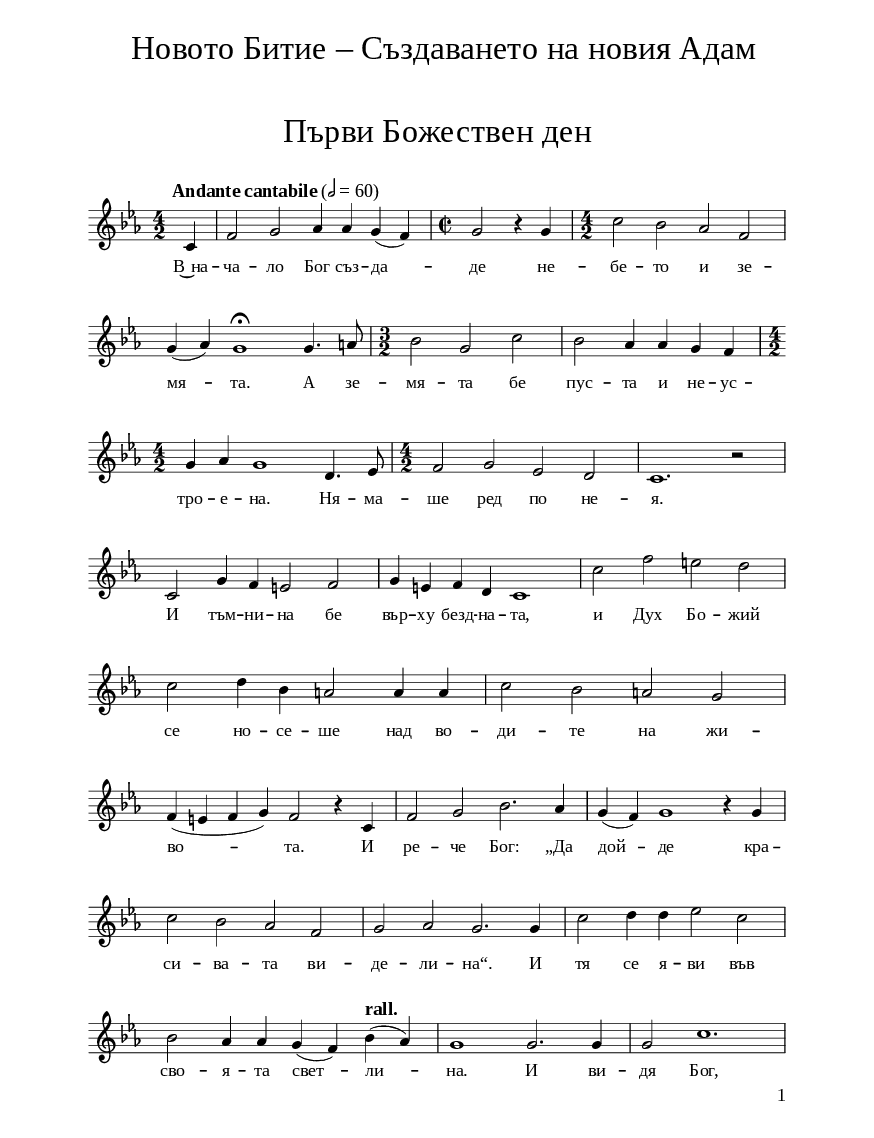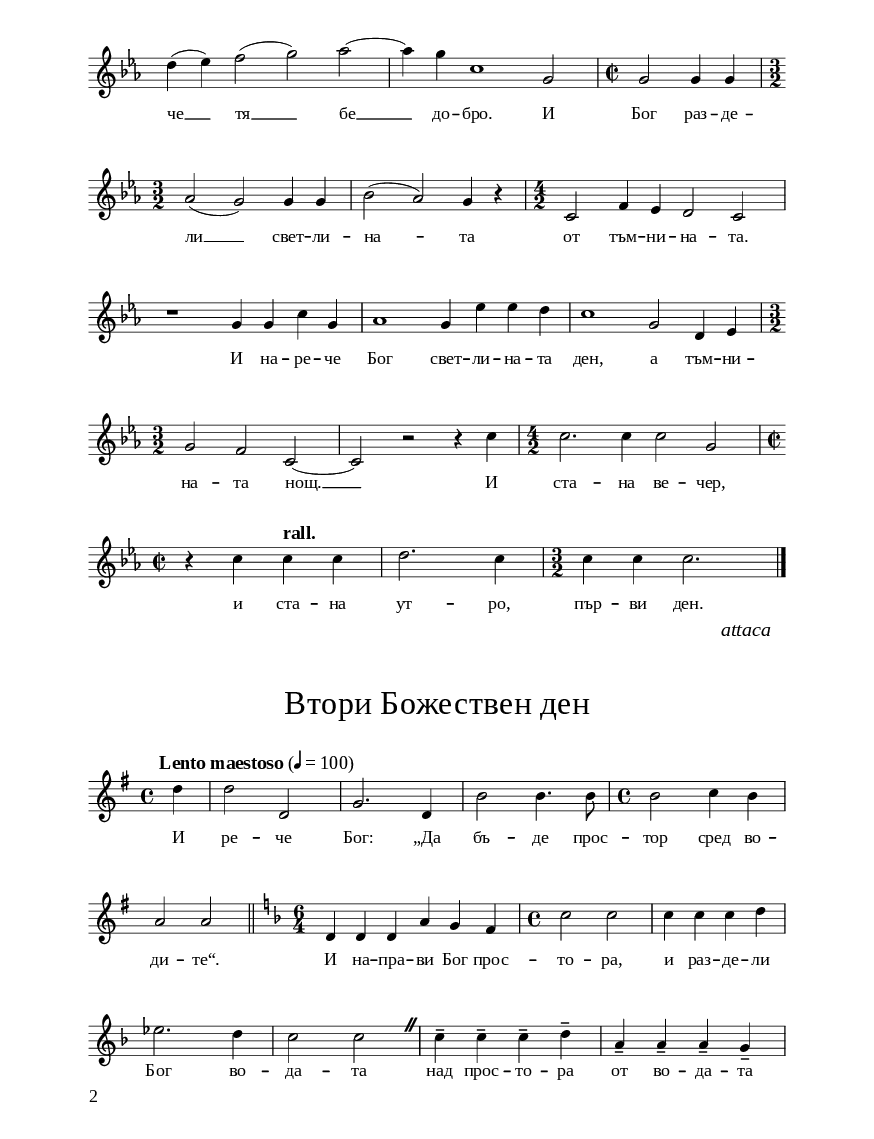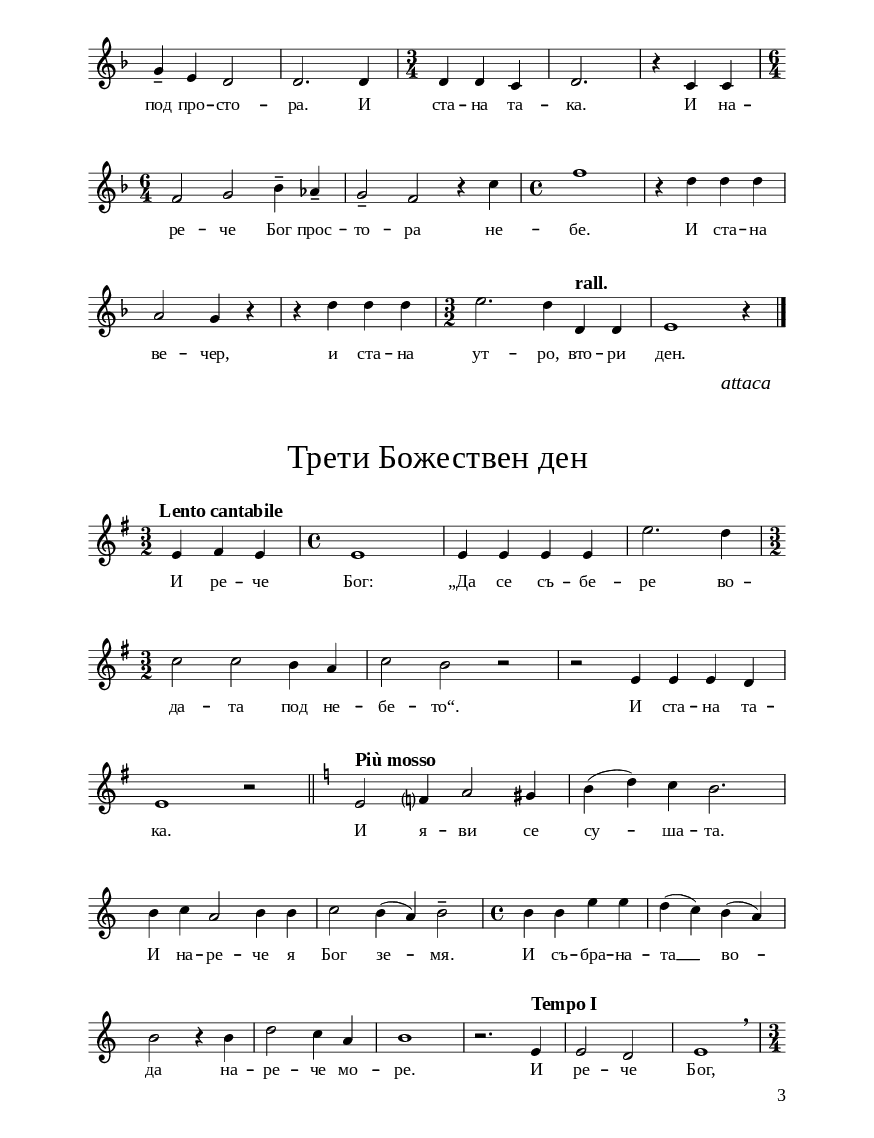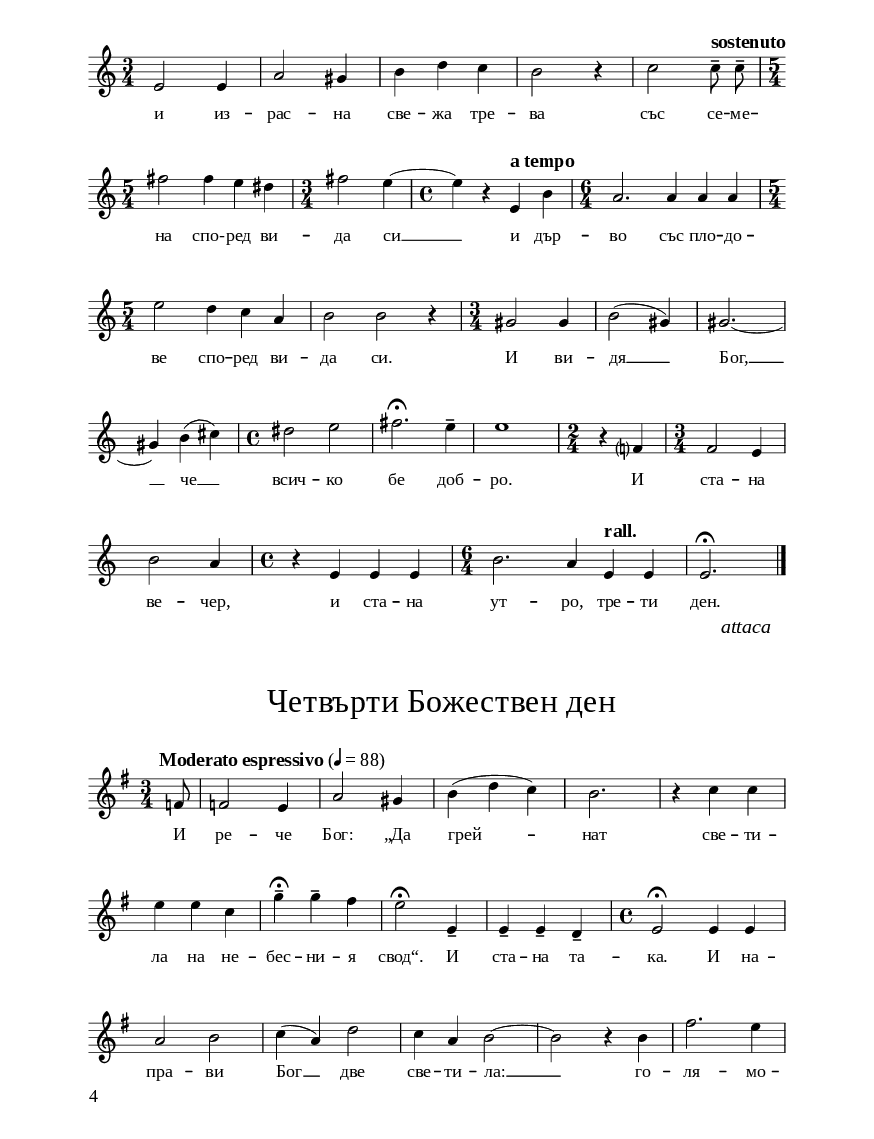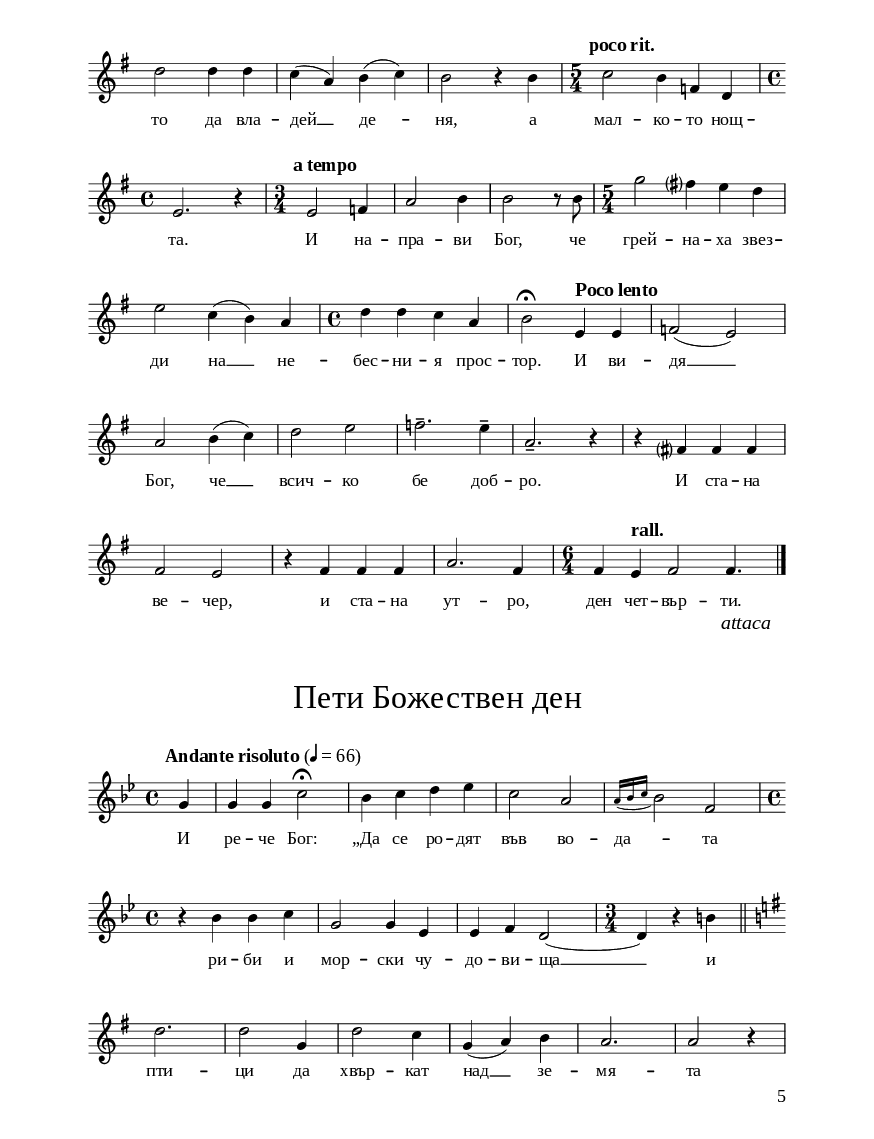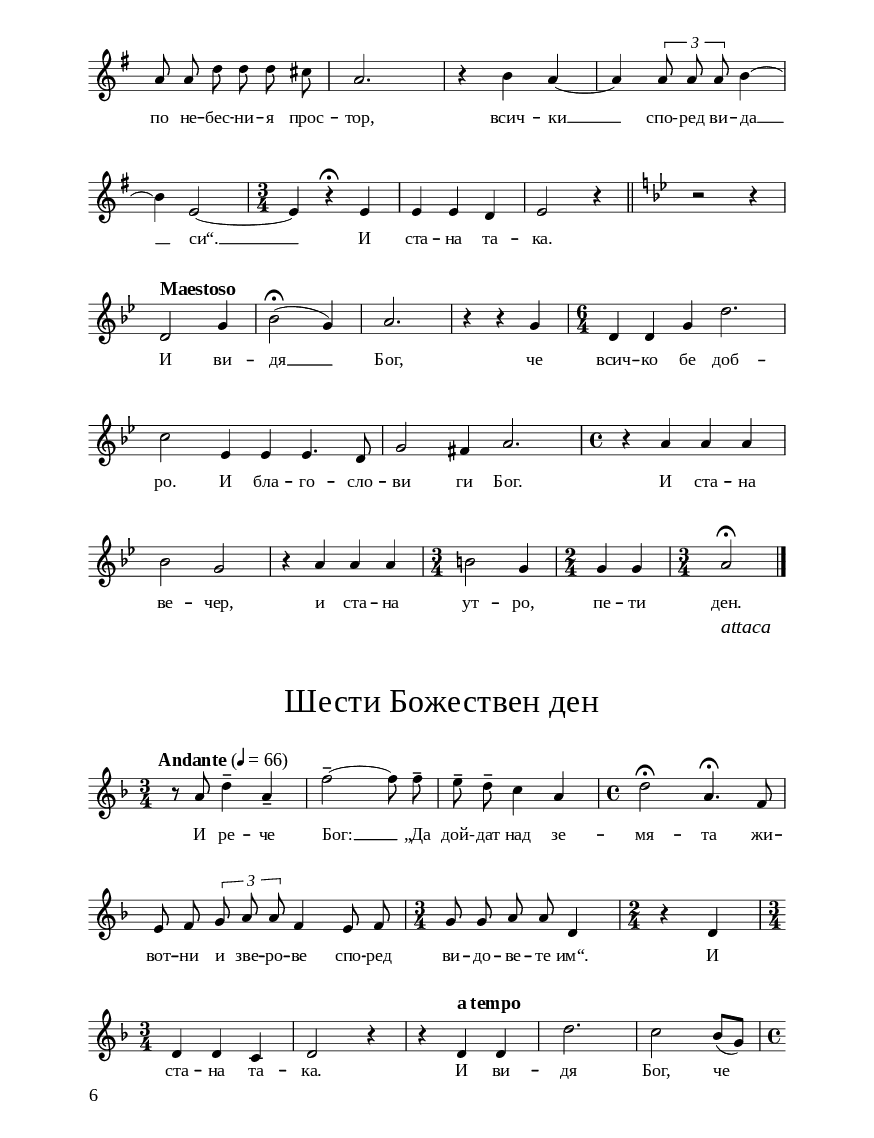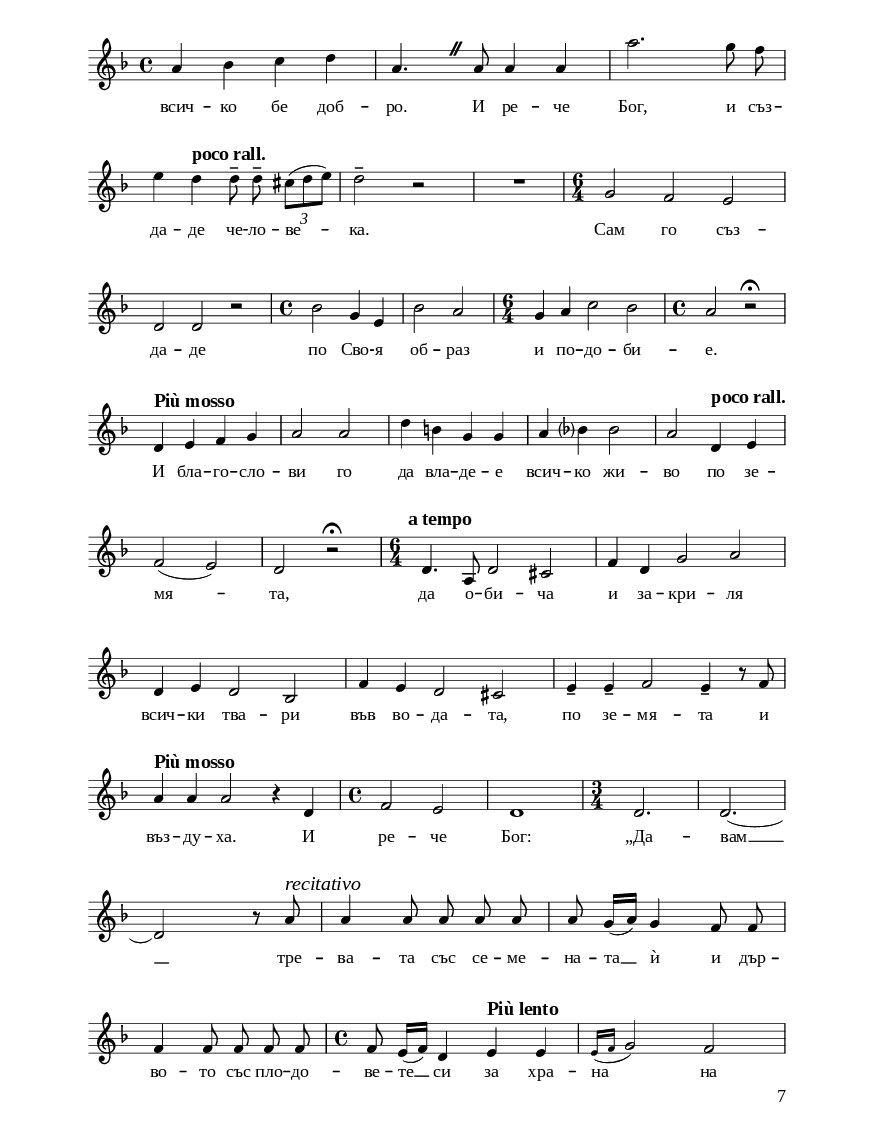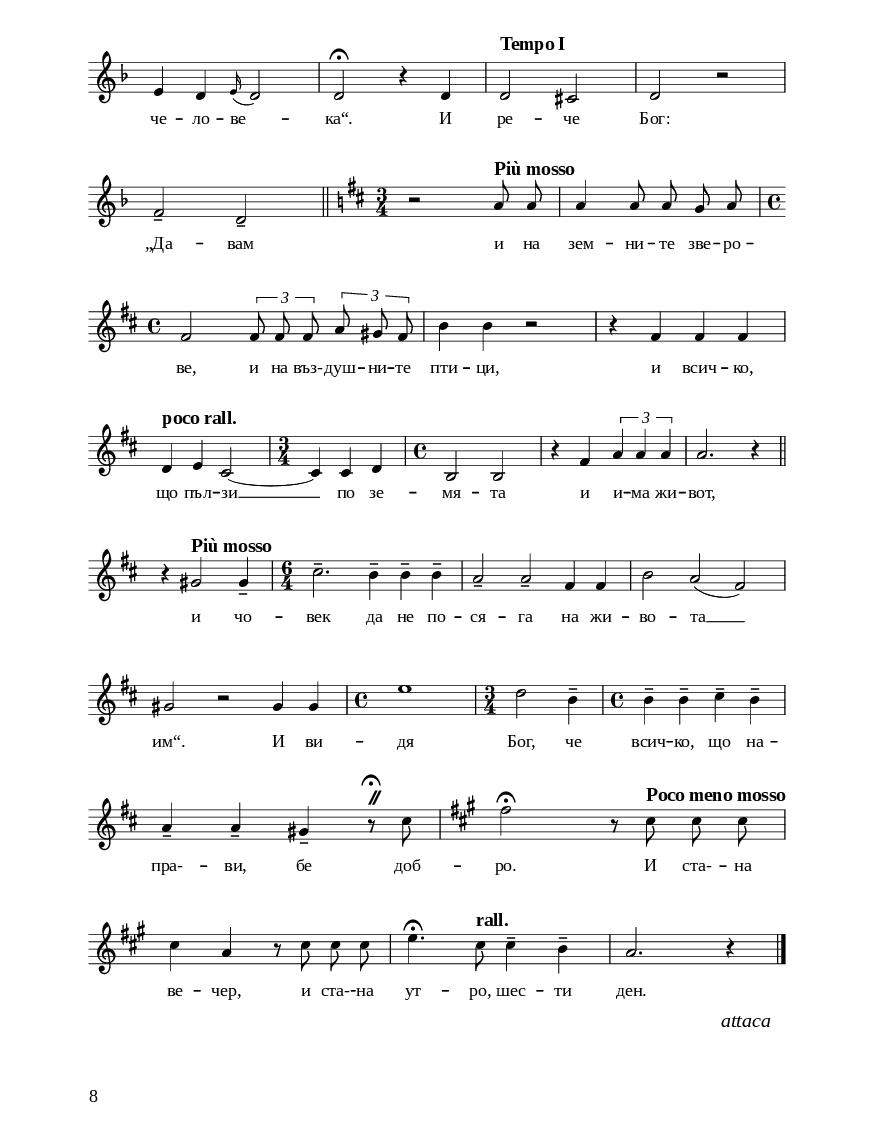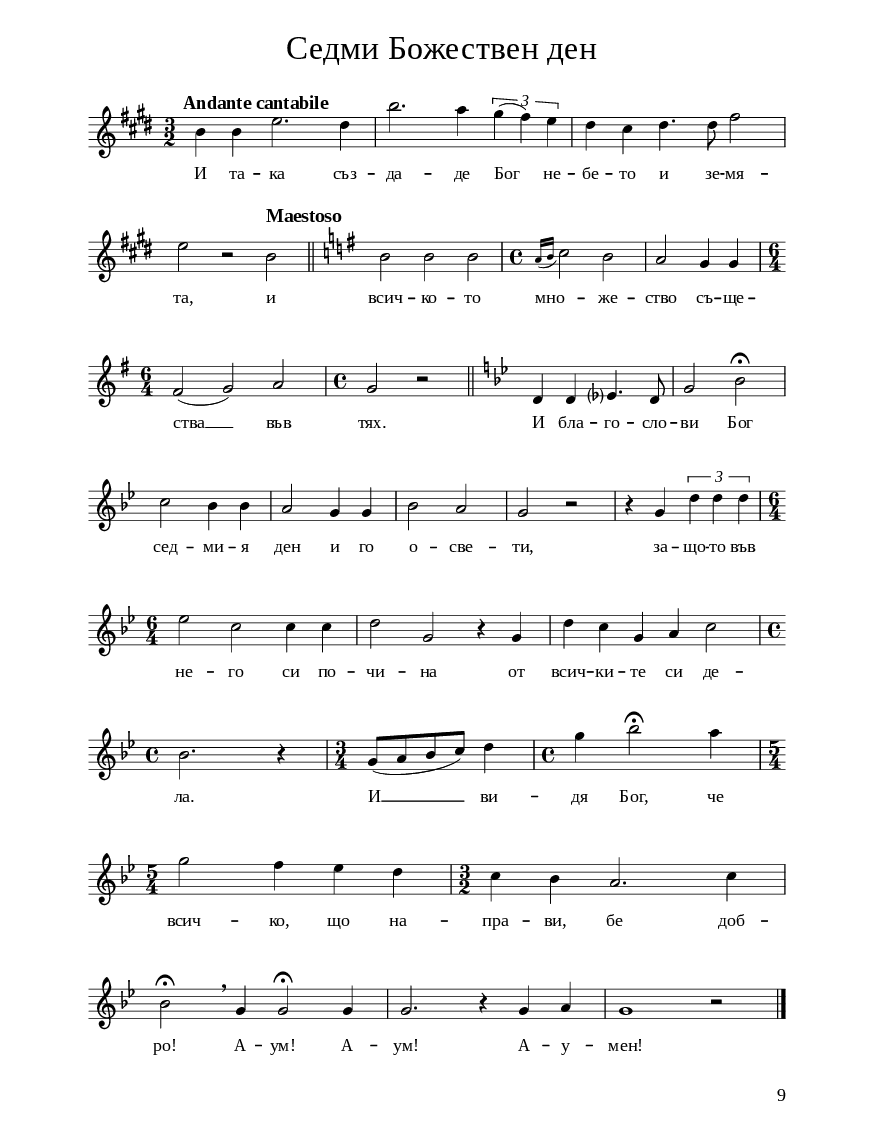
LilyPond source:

\version "2.24.3"

% include paper part and global functions
\include "include/globals.ily"

\bookpart {
  \label #'ref191
  \tocItem \markup "Новото Битие"
  \label #'ref191_1
  \tocItem \markup "     Първи Божествен ден"
  \include "include/bookpart-paper.ily"
  \markup \center-column \normal-text \fontsize #6.5 {
    \center-align
    \line { "     Новото Битие – Създаването на новия Адам" }
    \center-align

    \vspace #-0.1
    \center-align

    \vspace #-0.1
    \center-align
    \hspace #5.1

    \center-align
    \line \fontsize #-3 { " " }
  }
  \score {
    \include "include/score-layout.ily"

    \new Voice \absolute {
      \clef treble
      \key c \minor
      \time 4/2
      \tempoFunc "Andante cantabile" 2 "60"
      \autoBeamOff
      \partial 4
      c'4 | f'2 g'2
      as'4 as'4 g'4 ( f'4 ) | \time 2/2 g'2 r4 g'4 | % 3
      \time 4/2 c''2 bes'2 as'2 f'2 \break | % 4
      g'4 ( as'4 ) g'1 \fermata g'4. a'8 | % 5
      \time 3/2  bes'2 g'2 c''2 | % 6
      bes'2 as'4 as'4 g'4 f'4 \break | % 7
      \time 4/2  g'4 as'4 g'1 d'4. es'8 | % 8
      \time 4/2  f'2 g'2 es'2 d'2 | % 9
      c'1. r2 \break |
      c'2 g'4 f'4 e'2 f'2 | % 11
      g'4 e'4 f'4 d'4 c'1 | % 12
      c''2 f''2 e''2 d''2 \break | % 13
      c''2 d''4 bes'4 a'2 a'4 a'4 | % 14
      c''2 bes'2 a'2 g'2 \break | % 15
      f'4 ( e'4 f'4 g'4 ) f'2 r4 c'4 | % 16
      f'2 g'2 bes'2. as'4 | % 17
      g'4 ( f'4 ) g'1 r4 g'4 \break | % 18
      c''2 bes'2 as'2 f'2 | % 19
      g'2 as'2 g'2. g'4 |
      c''2 d''4 d''4 es''2 c''2 \break | % 21
      bes'2 as'4 as'4 g'4 ( f'4 )  \tempo "rall." bes'4( as'4 )
      | % 22
      g'1 g'2. g'4 | % 23
      g'2 c''1.  | % 24
      d''4 ( es''4 ) f''2 ( g''2 ) as''2 ~ | % 25
      as''4 g''4 c''1 g'2 | % 26
      \time 2/2  g'2 g'4 g'4 \break | % 27
      \time 3/2  as'2 ( g'2 ) g'4 g'4 | % 28
      bes'2 ( as'2 ) g'4 r4 | % 29
      \time 4/2  c'2 f'4 es'4 d'2 c'2 \break |
      r1 g'4 g'4 c''4 g'4 | % 31
      as'1 g'4 es''4 es''4 d''4 | % 32
      c''1 g'2 d'4 es'4 \break | % 33
      \time 3/2  g'2 f'2 c'2 ~ | % 34
      c'2 r2 r4 c''4 | % 35
      \time 4/2  c''2. c''4 c''2 g'2 \break | % 36
      \time 2/2  r4 c''4 \tempo "rall."  c''4c''4 | % 37
      d''2. c''4 | % 38
      \time 3/2 c''4 c''4 c''2. \bar "|."
    }

    \addlyrics {
      В~на -- ча --
      ло Бог съз -- да -- де не -- бе -- то и зе --
      мя -- та. А зе -- мя -- та бе пус -- та и не
      -- ус -- тро -- е -- на. Ня -- ма -- ше ред по
      не -- я. И тъм -- ни -- на бе вър -- ху безд --
      на -- та, и Дух Бо -- жий се но -- се -- ше
      над во -- ди -- те на жи -- во -- та. И ре --
      че Бог: „Да дой -- де кра -- си -- ва -- та ви
      -- де -- ли -- на“. И тя се я -- ви във сво --
      я -- та свет -- ли -- на. И ви -- дя Бог, че __
      тя __ бе __ до -- бро. И Бог раз -- де -- ли __ свет --
      ли -- на -- та от тъм -- ни -- на -- та. И на --
      ре -- че Бог свет -- ли -- на -- та ден, а тъм
      -- ни -- на -- та нощ. __ И ста -- на ве -- чер, и
      ста -- на ут -- ро, пър -- ви ден.}

      \header {
        title = \titleFunc "Първи Божествен ден" "Părvi Božestven den"
      }

      \midi{}

    } % score

    \markup \raise #4.5 \override #'(baseline-skip . 2) {
      \column {
        \fill-line \huge \italic { "" "" \concat {"attaca" "   " }}
      }
    }

    \label #'ref192
    \tocItem \markup "     Втори Божествен ден"
    \include "include/bookpart-paper.ily"
    \score {
      \include "include/score-layout.ily"

      \new Voice \absolute {
        \clef treble
        \key g \major
        \time 4/4
        \tempoFunc "Lento maestoso" 4 "100"
        \autoBeamOff
        \partial 4  d''4 | % 2
        d''2 d'2 | % 3
        g'2. d'4 | % 4
        b'2 b'4. b'8 | % 5
        \time 4/4 b'2 c''4 b'4 \break | % 6
        a'2 a'2 \bar "||"
        | % 7
        \time 6/4  | % 7
        \key d \minor
        d'4 d'4 d'4 a'4 g'4
        f'4 | % 8
        \time 4/4  | % 8
        c''2 c''2 | % 9
        c''4 c''4 c''4 d''4 \break|
        es''2. d''4  | % 11
        c''2 c''2 \caesura | % 12
        c''4 -- c''4 -- c''4 -- d''4
        -- | % 13
        a'4 -- a'4 -- a'4 -- g'4 -- \break | % 14
        g'4 -- e'4 d'2 | % 15
        d'2. d'4  | % 16
        \time 3/4  | % 16
        d'4 d'4 c'4 | % 17
        d'2. | % 18
        r4 c'4 c'4 | % 19
        \time 6/4  | % 19
        f'2 g'2 bes'4 -- as'4 -- |

        g'2 -- f'2 r4 c''4 | % 21
        \time 4/4  | % 21
        f''1  | % 22
        r4 d''4 d''4 d''4 \break | % 23
        a'2 g'4 r4 | % 24
        r4 d''4 d''4 d''4 | % 25
        \time 3/2  | % 25
        e''2. d''4 \tempo "rall." d'4
        d'4 | % 26
        e'1 r4 \bar "|."
      }

      \addlyrics {
        И
        ре -- че Бог: „Да бъ -- де прос --
        тор сред во -- ди -- те“. И на --
        пра -- ви Бог прос -- то -- ра, и
        раз -- де -- ли Бог во -- да -- та
        над прос -- то -- ра от во -- да --
        та под про -- сто -- ра. И ста --
        на та -- ка. И на -- ре -- че Бог
        прос -- то -- ра не -- бе. И ста --
        на ве -- чер, и ста -- на ут -- ро,
        вто -- ри ден.}

        \header {
          title = \titleFunc "Втори Божествен ден" "Vtori Božestven den"
        }

        \midi{}

      } % score

      \markup \raise #4.5 \override #'(baseline-skip . 2) {
        \column {
          \fill-line \huge \italic { "" "" \concat {"attaca" "   " }}
        }
      }

      \label #'ref193
      \tocItem \markup "     Трети Божествен ден"
      \include "include/bookpart-paper.ily"
      \score {
        \include "include/score-layout.ily"

        \new Voice \absolute {
          \clef treble
          \key e \minor
          \time 3/2
          \tempo "Lento cantabile"
          \autoBeamOff
          \partial 2.
          e'4  fis'4
          e'4 | % 2
          \time 4/4  | % 2
          e'1 | % 3
          e'4  e'4  e'4  e'4 | % 4
          e''2. d''4 \break  | % 5
          \time 3/2   | % 5
          c''2 c''2 b'4  a'4 | % 6
          c''2 b'2 r2 | % 7
          r2  e'4  e'4  e'4  d'4 \break | % 8
          e'1 r2 \bar "||"
          \key a \minor | % 9
          \tempo "Più mosso"e'2 f'?4  a'2
          gis'4 |
          b'4 ( d''4 ) c''4 b'2. \break | % 11
          b'4 c''4  a'2 b'4 b'4
          | % 12
          c''2 b'4 (  a'4 ) b'2 -- | % 13
          \time 4/4  | % 13
          b'4 b'4 e''4 e''4 | % 14
          d''4 ( c''4 ) b'4 (  a'4 )
          \break | % 15
          b'2 r4 b'4 | % 16
          d''2 c''4  a'4 | % 17
          b'1 | % 18
          r2.  \tempo "Tempo I" e'4 | % 19
          e'2  d'2 |
          e'1 \breathe  \break | % 21
          \time 3/4  | % 21
          e'2  e'4  | % 22
          a'2  gis'4 | % 23
          b'4 d''4 c''4 | % 24
          b'2 r4 | % 25
          c''2 \tempo"sostenuto" c''8 --
          c''8 -- \break | % 26
          \time 5/4  | % 26
          fis''2 fis''4 e''4 dis''4 | % 27
          \time 3/4  | % 27
          fis''2 e''4 ~ | % 28
          \time 4/4  | % 28
          e''4 r4  \tempo"a tempo"e'4
          b'4 | % 29
          \time 6/4  | % 29
          a'2.  a'4  a'4  a'4 \break |
          \time 5/4  |
          e''2 d''4 c''4  a'4  | % 31
          b'2 b'2 r4 | % 32
          \time 3/4  | % 32
          gis'2  gis'4 | % 33
          b'2 (  gis'4 ) | % 34
          gis'2. ~ \break | % 35
          gis'4 b'4 ( cis''4 ) | % 36
          \time 4/4  | % 36
          dis''2 e''2  | % 37
          fis''2. ^\fermata e''4 -- | % 38
          e''1 | % 39
          \time 2/4  | % 39
          r4  f'?4 |
          \time 3/4  |
          f'2  e'4 \break | % 41
          b'2  a'4 | % 42
          \time 4/4  | % 42
          r4  e'4  e'4  e'4 | % 43
          \time 6/4  | % 43
          b'2.  a'4   % 44
          \tempo"rall."e'4 e'4 | e'2. \fermata
          \bar "|."
        }

        \addlyrics {
          И
          ре -- че Бог: „Да се съ -- бе --
          ре во -- да -- та под не -- бе --
          то“. И ста -- на та -- ка. И я --
          ви се су -- ша -- та. И на --
          ре -- че я Бог зе -- мя. И съ
          -- бра -- на -- та __  во -- да на
          -- ре -- че мо -- ре. И ре -- че
          Бог, и из -- рас -- на све -- жа
          тре -- ва със се -- ме -- на "спо-" --
          ред ви -- да си __  и дър -- во
          със пло -- до -- ве спо -- ред ви --
          да си. И ви -- дя __  Бог, __ че __
          всич -- ко бе доб -- ро. И ста
          -- на ве -- чер, и ста -- на ут --
          ро, тре -- ти ден.}

          \header {
            title = \titleFunc "Трети Божествен ден" "Treti Božestven den"
          }

          \midi{}

        } % score

        \markup \raise #4.5 \override #'(baseline-skip . 2) {
          \column {
            \fill-line \huge \italic { "" "" \concat {"attaca" "   " }}
          }
        }

        \label #'ref194
        \tocItem \markup "     Четвърти Божествен ден"
        \include "include/bookpart-paper.ily"
        \score {
          \include "include/score-layout.ily"

          \new Voice \absolute {
            \clef treble
            \key e \minor
            \time 3/4
            \tempoFunc "Moderato espressivo" 4 "88"
            \autoBeamOff
            \partial 8
            f'8  | % 2
            f'2  e'4 | % 3
            a'2  gis'4 | % 4
            b'4 ( d''4 c''4 ) | % 5
            b'2. | % 6
            r4 c''4 c''4 \break  | % 7
            e''4 e''4 c''4 | % 8
            g''4 ^\fermata -- g''4 -- fis''4
            | % 9
            e''2 ^\fermata  e'4 -- |
            e'4 --  e'4 --  d'4 -- | % 11
            \time 4/4  | % 11
            e'2 ^\fermata  e'4  e'4 \break | % 12
            a'2 b'2 | % 13
            c''4 (  a'4 ) d''2 | % 14
            c''4  a'4 b'2 ~ | % 15
            b'2 r4 b'4 | % 16
            fis''2. e''4 \break  | % 17
            d''2 d''4 d''4 | % 18
            c''4 (  a'4 ) b'4 ( c''4 ) | % 19
            b'2 r4 b'4 |
            \time 5/4  |
            \tempo"poco rit." c''2 b'4
            f'4  d'4 \break | % 21
            \time 4/4  | % 21
            e'2. r4 | % 22
            \time 3/4  | % 22
            \tempo"a tempo"e'2 f'4 | % 23
            a'2 b'4 | % 24
            b'2 r8 b'8 | % 25
            \time 5/4  | % 25
            g''2 fis''?4 e''4 d''4 \break  | % 26
            e''2 c''4 ( b'4 )  a'4 | % 27
            \time 4/4  | % 27
            d''4 d''4 c''4  a'4 | % 28
            b'2 ^\fermata \tempo"Poco lento" e'4
            e'4 | % 29
            f'2 (  e'2 ) \break |
            a'2 b'4 ( c''4 ) | % 31
            d''2 e''2 | % 32
            f''2. -- e''4 --  | % 33
            a'2. -- r4 | % 34
            r4  fis'?4  fis'4  fis'4 \break | % 35
            fis'2  e'2 | % 36
            r4  fis'4  fis'4  fis'4 | % 37
            a'2.  fis'4 | % 38
            \time 6/4  | % 38
            fis'4  \tempo "rall." e'4  fis'2
            fis'4. \bar "|."
          }

          \addlyrics {
            И
            ре -- че Бог: „Да грей --
            нат све -- ти -- ла на не -- бес --
            ни -- я свод“. И ста -- на та --
            ка. И на -- пра -- ви Бог __  две
            све -- ти -- ла: __  го -- ля -- мо --
            то да вла -- дей __  де -- ня,
            а мал -- ко -- то нощ -- та. И на --
            пра -- ви Бог, че грей -- на -- ха
            звез -- ди на __  не -- бес -- ни --
            я прос -- тор. И ви -- дя __  Бог,
            че __  всич -- ко бе доб -- ро. И
            ста -- на ве -- чер, и ста -- на
            ут -- ро, ден чет -- вър -- ти.}

            \header {
              title = \titleFunc " Четвърти Божествен ден" "Četvărti Božestven den"
            }

            \midi{}

          } % score

          \markup \raise #4.5 \override #'(baseline-skip . 2) {
            \column {
              \fill-line \huge \italic { "" "" \concat {"attaca" "   " }}
            }
          }

          \label #'ref195
          \tocItem \markup "     Пети Божествен ден "
          \include "include/bookpart-paper.ily"
          \score {
            \include "include/score-layout.ily"

            \new Voice \absolute {
              \clef treble
              \key g \minor
              \time 4/4
              \tempoFunc "Andante risoluto" 4 "66"
              \autoBeamOff
              \partial 4
              g'4
              | % 146
              g'4 g'4 c''2 ^\fermata | % 147
              bes'4  c''4  d''4  es''4 | % 148
              c''2 a'2 | % 149
              \acciaccatura {  a'16 [ bes' c''] } bes'2 f'2 |
              \time 4/4
              r4  bes'4  bes'4  c''4 | % 151
              g'2 g'4 es'4 | % 152
              es'4 f'4 d'2 ~ | % 153
              \time 3/4  | % 153
              d'4 r4  b'4 \bar "||"
              \break | % 154
              \key g \major | % 154
              d''2. | % 155
              d''2 g'4 | % 156
              d''2  c''4 | % 157
              g'4 ( a'4 )  b'4 | % 158
              a'2. | % 159
              a'2 r4 \break |
              a'8 a'8  d''8  d''8  d''8
              cis''8 | % 161
              a'2. | % 162
              r4  b'4 a'4 ~ | % 163
              a'4 %\once \omit TupletBracket
              \times 2/3  {
                a'8 a'8 a'8
              }
              b'4 ~ \break | % 164
              b'4 e'2 ~  | % 165
              \time 3/4 e'4 r4 ^\fermata e'4 | % 166
              e'4 e'4 d'4 | % 167
              e'2 r4 \bar "||"
              \key bes \major | % 168
              r2 r4 | \break % 169
              \tempo "Maestoso" d'2 g'4 |

              bes'2 ( ^\fermata g'4 ) | % 171
              a'2. | % 172
              r4 r4 g'4 | % 173
              \time 6/4  | % 173
              d'4 d'4 g'4  d''2. \break | % 174
              c''2 es'4 es'4 es'4. d'8 | % 175
              g'2 fis'4 a'2. | % 176
              \time 4/4  | % 176
              r4 a'4 a'4 a'4 | \break % 177
              bes'2 g'2 | % 178
              r4 a'4 a'4 a'4 | % 179
              \time 3/4  | % 179
              b'2 g'4 |
              \time 2/4  |
              g'4 g'4 | % 181
              \time 3/4 | % 181
              a'2 \fermata \bar "|."
            }

            \addlyrics {
              И ре -- че Бог:
              „Да се ро -- дят във во --
              да -- та ри -- би и мор -- ски
              чу -- до -- ви -- ща __  и пти -- ци
              да хвър -- кат над __  зе -- мя --
              та по не -- бес -- ни -- я прос --
              тор, всич -- ки __  "спо-" -- ред ви --
              да __ си“. __  И ста -- на та --
              ка. И ви -- дя __  Бог, че всич --
              ко бе доб -- ро. И бла -- го --
              сло -- ви ги Бог. И ста -- на ве
              -- чер, и ста -- на ут -- ро, пе --
              ти ден.}

              \header {
                title = \titleFunc "Пети Божествен ден" "Peti Božestven den"
              }

              \midi{}

            } % score

            \markup \raise #4.5 \override #'(baseline-skip . 2) {
              \column {
                \fill-line \huge \italic { "" "" \concat {"attaca" "   " }}
              }
            }


            \label #'ref195
            \tocItem \markup "     Шести Божествен ден "

            \include "include/bookpart-paper.ily"
            \score {
              \include "include/score-layout.ily"

              \new Voice \absolute {
                \clef treble
                \key d \minor
                \time 3/4
                \tempoFunc "Andante" 4 "66"
                \autoBeamOff
                r8 a'8  d''4 -- a'4 --
                | % 183
                f''2 ~ --  f''8  f''8 -- | % 184
                e''8 --  d''8 --  c''4 a'4 | % 185
                \time 4/4  | % 185
                d''2 ^\fermata a'4. ^\fermata f'8 \break | % 186
                e'8 f'8
                \times 2/3  {
                  g'8  a'8 a'8
                }
                f'4 e'8 f'8 | % 187
                \time 3/4  | % 187
                g'8 g'8 a'8 a'8 d'4 | % 188
                \time 2/4  | % 188
                r4 d'4  \break | % 189
                \time 3/4  | % 189
                d'4 d'4 c'4 |
                d'2 r4 | % 191
                r4 \tempo "a tempo" d'4  d'4 | % 192
                d''2. | % 193
                c''2 bes'8 ( [ g'8 ) ] \break | % 194
                \time 4/4  | % 194
                a'4  bes'4  c''4  d''4  | % 195
                a'4.\caesura a'8 a'4 a'4 | % 196
                a''2.  g''8 f''8 \break | % 197
                e''4 \tempo "poco rall." d''4
                d''8 --  d''8 -- \once \omit TupletBracket
                \times 2/3  {
                  cis''8 ( [  d''8  e''8 ) ]
                } |
                d''2  -- r2 | % 199
                R1 |
                \time 6/4  |
                g'2 f'2 e'2 \break | % 201
                d'2 d'2 r2  | % 202
                \time 4/4  | % 202
                bes'2 g'4 e'4 | % 203
                bes'2 a'2 | % 204
                \time 6/4  | % 204
                g'4 a'4  c''2  bes'2 | % 205
                \time 4/4  | % 205
                a'2 r2 ^\fermata \break | % 206
                \tempo"Più mosso" d'4 e'4 f'4
                g'4 | % 207
                a'2 a'2 | % 208
                d''4  b'4 g'4 g'4 | % 209
                a'4  bes'?4  bes'2 |
                a'2 \tempo"poco rall." d'4 e'4 \break  | % 211
                f'2 ( e'2 ) | % 212
                d'2 r2 ^\fermata | % 213
                \time 6/4  | % 213
                \tempo "a tempo" d'4. a8 d'2
                cis'2 | % 214
                f'4 d'4 g'2 a'2 \break | % 215
                d'4 e'4 d'2 bes2 | % 216
                f'4 e'4 d'2 cis'2 | % 217
                e'4 -- e'4 -- f'2 e'4 -- r8
                f'8 \break | % 218
                \tempo "Più mosso" a'4 a'4 a'2 r4
                d'4 | % 219
                \time 4/4  | % 219
                f'2 e'2 |
                d'1  | % 221
                \time 3/4  | % 221
                d'2. | % 222
                d'2. ~ \break | % 223
                d'2 r8  a'8^\markup{\huge \italic { recitativo } } | % 224
                a'4 a'8 a'8 a'8 a'8 | % 225
                a'8 g'16 ( [ a'16 ) ] g'4 f'8
                f'8 \break | % 226
                f'4 f'8 f'8 f'8 f'8  | % 227
                \time 4/4  | % 227
                f'8 e'16 ( [ f'16 ) ] d'4 \tempo"Più lento" e'4  e'4 |
                \grace { e'16 [ ( f' ]  } g'2 ) f'2 | \break
                e'4 d' \grace {
                  e'16 (
                } d'2 ) |
                d'2 \fermata r4 d'4 |
                \tempo"Tempo I" d'2 cis'2 | % 232
                d'2 r2 | \break % 233
                f'2 -- d'2 -- |  \bar "||"  % 234
                \time 3/4  | % 234
                \key d \major r2 \tempo"Più mosso" a'8 a'8  | % 235
                a'4 a'8 a'8 g'8 a'8  | % 236
                \time 4/4  | \break  % 236
                fis'2
                \times 2/3  {
                  fis'8  fis'8 fis'8
                }
                \times 2/3  {
                  a'8  gis'8 fis'8
                }
                |  % 237
                b'4  b'4 r2  | % 238
                r4 fis'4 fis'4 fis'4  | \break % 239
                \tempo "poco rall." d'4 e'4 cis'2~ |
                \time 3/4  |
                cis'4 cis'4 d'4 |  % 241
                \time 4/4  | % 241
                b2 b2 |  % 242
                r4 fis'4 \times 2/3 {
                  a'4 a'4 a'4
                }
                | % 243
                a'2. r4 | \bar "||" \break % 244
                r4 \tempo "Più mosso" gis'2 gis'4 -- |  % 245
                \time 6/4  | % 245
                cis''2. --  b'4 --  b'4 --  b'4
                -- |  % 246
                a'2 -- a'2 -- fis'4 fis'4
                | % 247
                b'2 a'2 ( fis'2 )  |  \break % 248
                gis'2 r2 gis'4 gis'4 | % 249
                \time 4/4  | % 249
                e''1 |
                \time 3/4  |
                d''2  b'4 -- | % 251
                \time 4/4  | % 251
                b'4 --  b'4 --  cis''4 --  b'4
                -- | \break  % 252
                a'4 -- a'4 -- gis'4 -- r8
                ^\markup {
                  \musicglyph #"scripts.caesura.straight"
                }
                ^\fermata
                cis''8  |  % 253
                \key a \major
                fis''2 ^\fermata r8  \tempo"Poco meno mosso" cis''8
                cis''8  cis''8 | \break % 254
                cis''4 a'4 r8  cis''8  cis''8
                cis''8 | % 255
                e''4. ^\fermata  \tempo"rall." cis''8
                cis''4 --  b'4 -- | % 256
                a'2. r4 \bar "|."


              }
              \addlyrics {
                И ре -- че Бог: __  „Да
                "дой-" -- дат над зе -- мя -- та жи --
                вот -- ни и зве -- ро -- ве спо --
                ред ви -- до -- ве -- те им“. И
                ста -- на та -- ка. И ви -- дя Бог,
                че  всич -- ко бе доб -- ро. И
                ре -- че Бог, и съз -- да -- де че
                -- ло -- ве --  ка. Сам го съз
                -- да -- де по Сво -- я об -- раз и
                по -- до -- би -- е. И бла -- го --
                сло -- ви го да вла -- де -- е
                всич -- ко жи -- во по зе -- мя
                -- та, да о -- би -- ча и за --
                кри -- ля всич -- ки тва -- ри във
                во -- да -- та, по зе -- мя -- та и
                въз -- ду -- ха. И ре -- че Бог:
                „Да -- вам  __ тре -- ва -- та
                със се -- ме -- на -- та __  ѝ и
                дър -- во -- то със пло -- до -- ве
                -- те __  си за хра --
                на на че -- ло --  ве -- ка“. И ре --
                че Бог: „Да -- вам и на зем --
                ни -- те зве -- ро -- ве, и на "въз-"
                -- душ -- ни -- те пти -- ци, и всич
                -- ко, що пъл -- зи __ по зе -- мя
                -- та и и -- ма жи -- вот, и чо --
                век да не по -- ся -- га на жи --
                во -- та __ им“. И ви -- дя Бог,
                че всич -- ко, що на -- "пра-" -- ви,
                бе доб -- ро. И "ста-" -- на ве --
                чер, и "ста-" -- на ут -- ро, шес --
                ти ден.
              }

              \header {
                title = \titleFunc " Шести Божествен ден" "Šesti Božestven den"
              }

              \midi{}

            } % score

            \markup \raise #4.5 \override #'(baseline-skip . 2) {
              \column {
                \fill-line \huge \italic { "" "" \concat {"attaca" "   " }}
              }
            }

            \label #'ref199
            \tocItem \markup "     Седми Божествен ден"
            \include "include/bookpart-paper.ily"
            \score {
              \include "include/score-layout.ily"

              \new Voice \absolute {
                \clef treble
                \key e \major
                \time 3/2
                \tempo "Andante cantabile"
                \autoBeamOff
                b'4  b'4 e''2.  dis''4 | % 258
                b''2.  a''4 \tupletUp  \times 2/3 {
                  \once \override Slur.positions = #'(1 . 1) gis''4 (  fis''4 )  e''4
                }
                | % 259
                dis''4  cis''4  dis''4.  dis''8
                fis''2 \break |
                e''2 r2   \tempo "Maestoso" b'2  \bar
                "||"
                \key g \major | % 261
                b'2  b'2  b'2 | % 262
                \time 4/4  |

                \grace { a'16 ([b'16] } c''2) b'2 | a'2 g'4 g'4 | \break

                \time 6/4  | % 264
                fis'2 ( g'2 ) a'2 | % 265
                \time 4/4  | % 265
                g'2 r2 \bar "||"
                \key g \minor | % 266
                d'4 d'4 es'?4. d'8 | % 267
                g'2  bes'2 ^\fermata \break | % 268
                c''2  bes'4  bes'4 | % 269
                a'2 g'4 g'4 |
                bes'2 a'2 | % 271
                g'2 r2 | % 272
                r4 g'4 \times 2/3 {
                  d''4  d''4  d''4
                }
                \break | % 273
                \time 6/4  | % 273
                es''2  c''2  c''4  c''4 | % 274
                d''2 g'2 r4 g'4 | % 275
                d''4  c''4 g'4 a'4  c''2
                \break | % 276
                \time 4/4  | % 276
                bes'2. r4 | % 277
                \time 3/4  | % 277
                g'8 ( [ a'8 bes'8 c''8  ])
                d''4 | % 278
                \time 4/4  | % 278
                g''4  bes''2 ^\fermata  a''4 \break | % 279
                \time 5/4  | % 279
                g''2  f''4  es''4  d''4 |
                \time 3/2  |
                c''4  bes'4 a'2.  c''4 \break | % 281
                bes'2 ^\fermata \breathe g'4 g'2 ^\fermata
                g'4 | % 282
                g'2. r4 g'4 a'4 | % 283
                g'1 r2 \bar "|."
              }
              \addlyrics {
                И та -- ка съз -- да -- де
                Бог не -- бе -- то и зе -- мя --
                та, и всич -- ко -- то
                мно -- же -- ство съ -- ще -- ства __  във
                тях. И бла -- го -- сло -- ви Бог
                сед -- ми -- я ден и го о -- све --
                ти, за -- що -- то във не -- го си
                по -- чи -- на от всич -- ки -- те
                си де -- ла. И __    ви -- дя
                Бог, че всич -- ко, що на -- пра --
                ви, бе доб -- ро! А -- ум! А -- ум!
                А -- у -- мен!}

                \header {
                  title = \titleFunc " Седми Божествен ден" "Sedmi Božestven den"
                }

                \midi{}

              } % score


            } % bookpart

            % Più mosso
            %
